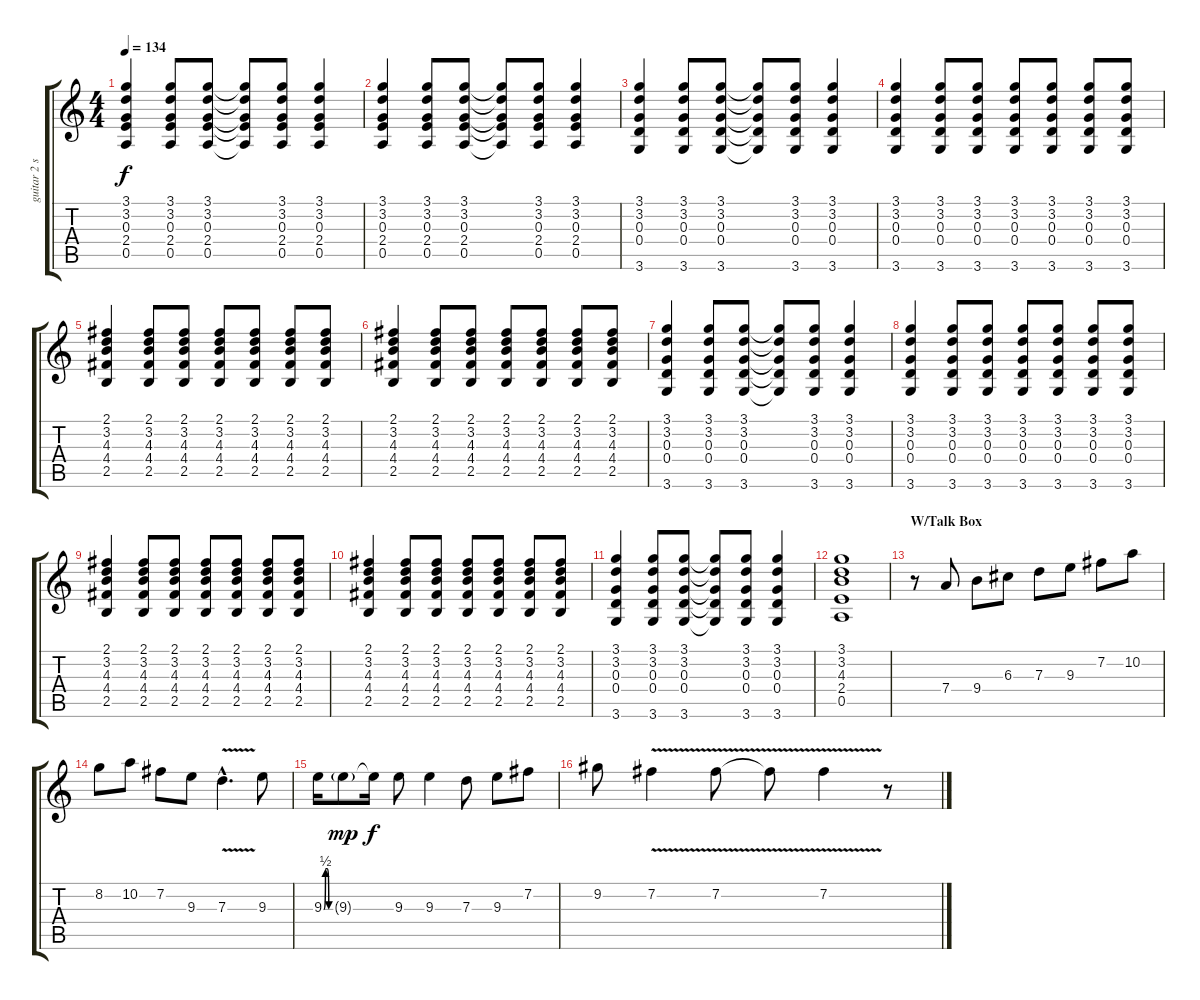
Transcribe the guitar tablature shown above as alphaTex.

\track ("guitar 2 std tuning" "guitar 2 s") {instrument overdrivenguitar}
\staff {score tabs}
\tuning (E4 B3 G3 D3 A2 E2) {hide}
\ts (4 4)
\tempo 134
\clef g2
\ks c
(3.1 3.2 0.3 2.4 0.5).4{dy f} (3.1 3.2 0.3 2.4 0.5).8 (3.1 3.2 0.3 2.4 0.5).8 (3.1{t} 3.2{t} 0.3{t} 2.4{t} 0.5{t}).8 (3.1 3.2 0.3 2.4 0.5).8 (3.1 3.2 0.3 2.4 0.5).4 |
(3.1 3.2 0.3 2.4 0.5).4 (3.1 3.2 0.3 2.4 0.5).8 (3.1 3.2 0.3 2.4 0.5).8 (3.1{t} 3.2{t} 0.3{t} 2.4{t} 0.5{t}).8 (3.1 3.2 0.3 2.4 0.5).8 (3.1 3.2 0.3 2.4 0.5).4 |
(3.1 3.2 0.3 0.4 3.6).4 (3.1 3.2 0.3 0.4 3.6).8 (3.1 3.2 0.3 0.4 3.6).8 (3.1{t} 3.2{t} 0.3{t} 0.4{t} 3.6{t}).8 (3.1 3.2 0.3 0.4 3.6).8 (3.1 3.2 0.3 0.4 3.6).4 |
(3.1 3.2 0.3 0.4 3.6).4 (3.1 3.2 0.3 0.4 3.6).8 (3.1 3.2 0.3 0.4 3.6).8 (3.1 3.2 0.3 0.4 3.6).8 (3.1 3.2 0.3 0.4 3.6).8 (3.1 3.2 0.3 0.4 3.6).8 (3.1 3.2 0.3 0.4 3.6).8 |
(2.1 3.2 4.3 4.4 2.5).4 (2.1 3.2 4.3 4.4 2.5).8 (2.1 3.2 4.3 4.4 2.5).8 (2.1 3.2 4.3 4.4 2.5).8 (2.1 3.2 4.3 4.4 2.5).8 (2.1 3.2 4.3 4.4 2.5).8 (2.1 3.2 4.3 4.4 2.5).8 |
(2.1 3.2 4.3 4.4 2.5).4 (2.1 3.2 4.3 4.4 2.5).8 (2.1 3.2 4.3 4.4 2.5).8 (2.1 3.2 4.3 4.4 2.5).8 (2.1 3.2 4.3 4.4 2.5).8 (2.1 3.2 4.3 4.4 2.5).8 (2.1 3.2 4.3 4.4 2.5).8 |
(3.1 3.2 0.3 0.4 3.6).4 (3.1 3.2 0.3 0.4 3.6).8 (3.1 3.2 0.3 0.4 3.6).8 (3.1{t} 3.2{t} 0.3{t} 0.4{t} 3.6{t}).8 (3.1 3.2 0.3 0.4 3.6).8 (3.1 3.2 0.3 0.4 3.6).4 |
(3.1 3.2 0.3 0.4 3.6).4 (3.1 3.2 0.3 0.4 3.6).8 (3.1 3.2 0.3 0.4 3.6).8 (3.1 3.2 0.3 0.4 3.6).8 (3.1 3.2 0.3 0.4 3.6).8 (3.1 3.2 0.3 0.4 3.6).8 (3.1 3.2 0.3 0.4 3.6).8 |
(2.1 3.2 4.3 4.4 2.5).4 (2.1 3.2 4.3 4.4 2.5).8 (2.1 3.2 4.3 4.4 2.5).8 (2.1 3.2 4.3 4.4 2.5).8 (2.1 3.2 4.3 4.4 2.5).8 (2.1 3.2 4.3 4.4 2.5).8 (2.1 3.2 4.3 4.4 2.5).8 |
(2.1 3.2 4.3 4.4 2.5).4 (2.1 3.2 4.3 4.4 2.5).8 (2.1 3.2 4.3 4.4 2.5).8 (2.1 3.2 4.3 4.4 2.5).8 (2.1 3.2 4.3 4.4 2.5).8 (2.1 3.2 4.3 4.4 2.5).8 (2.1 3.2 4.3 4.4 2.5).8 |
(3.1 3.2 0.3 0.4 3.6).4 (3.1 3.2 0.3 0.4 3.6).8 (3.1 3.2 0.3 0.4 3.6).8 (3.1{t} 3.2{t} 0.3{t} 0.4{t} 3.6{t}).8 (3.1 3.2 0.3 0.4 3.6).8 (3.1 3.2 0.3 0.4 3.6).4 |
(3.1 3.2 4.3 2.4 0.5).1 |
\section ("" "W/Talk Box")
r.8 7.4.8 9.4.8 6.3.8 7.3.8 9.3.8 7.2.8 10.2.8 |
8.2.8 10.2.8 7.2.8 9.3.8 7.3{v hac}.4{d} 9.3.8 |
9.3{be (custom 0 0 15 2 30 2 45 0 60 0)}.16 9.3{g}.8{dy mp} 9.3{t}.16{dy f} 9.3.8 9.3.4 7.3.8 9.3.8 7.2.8 |
9.2.8 7.2{v}.4 7.2{v}.8 7.2{t}.8 7.2{v}.4 r.8
